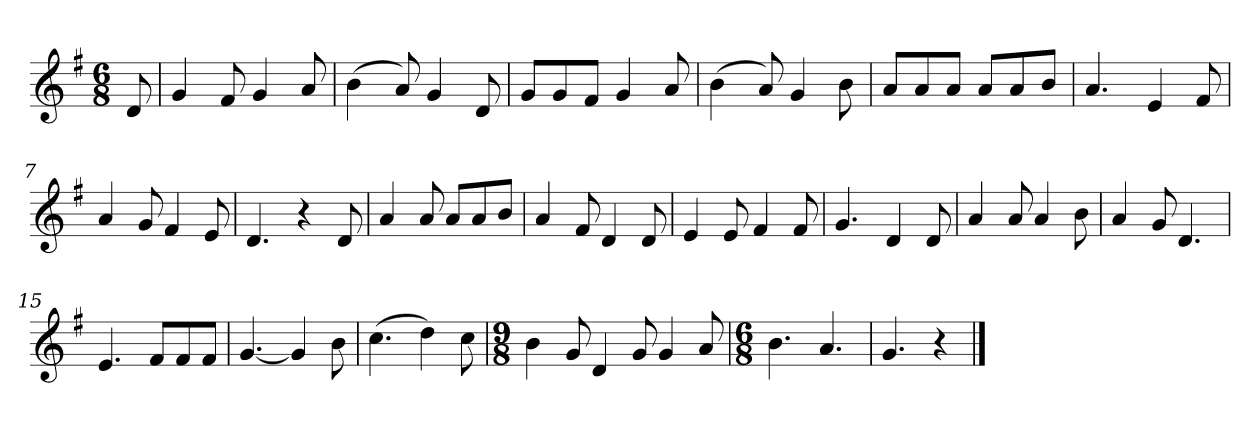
**kern
*part1
*staff1
*k[f#]
*M6/8
*MM120
=
8d
=1
4g
8f#
4g
8a
=2
(4b
8a)
4g
8d
=3
8gL
8g
8f#J
4g
8a
=4
(4b
8a)
4g
8b
=5
8aL
8a
8aJ
8aL
8a
8bJ
=6
4.a
4e
8f#
=7
4a
8g
4f#
8e
=8
4.d
4r
8d
=9
4a
8a
8aL
8a
8bJ
=10
4a
8f#
4d
8d
=11
4e
8e
4f#
8f#
=12
4.g
4d
8d
=13
4a
8a
4a
8b
=14
4a
8g
4.d
=15
4.e
8f#L
8f#
8f#J
=16
[4.g
4g]
8b
=17
(4.cc
4dd)
8cc
=18
*M9/8
4b
8g
4d
8g
4g
8a
=19
*M6/8
4.b
4.a
=20
4.g
4r
==
*-
